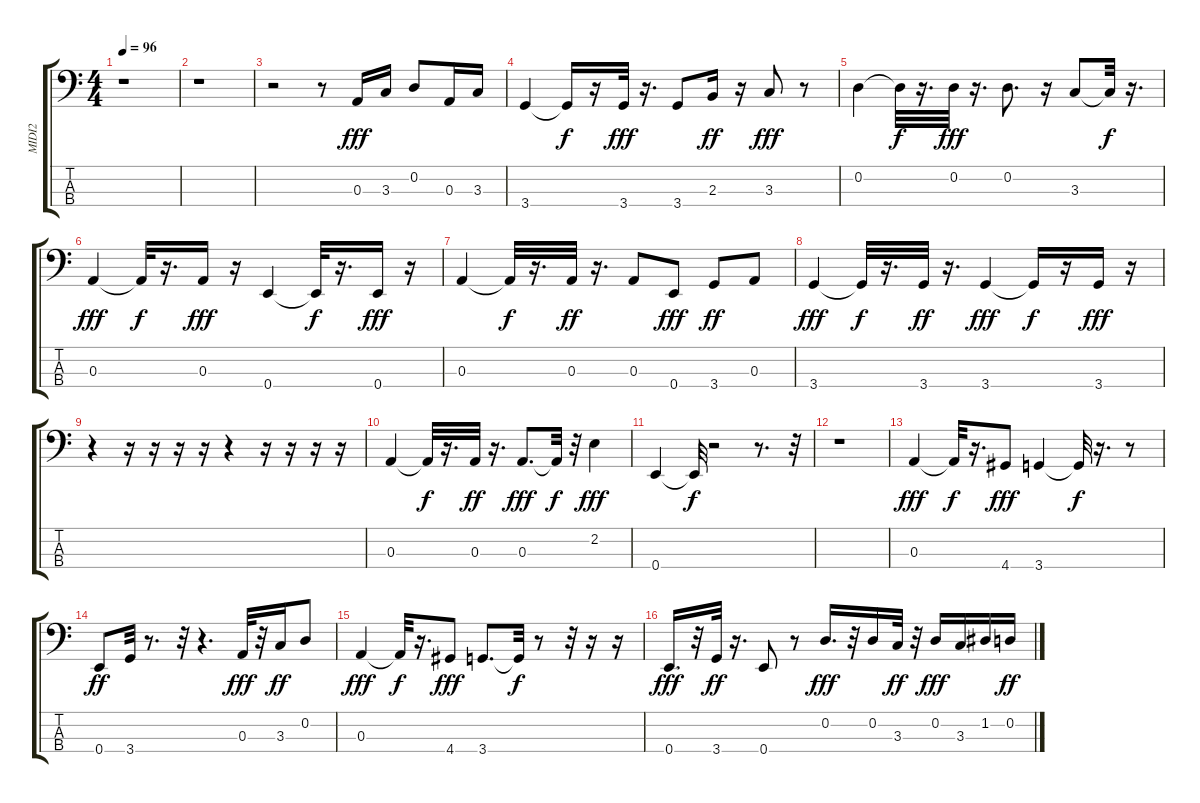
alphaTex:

\track ("MIDI2" "MIDI2") {instrument electricbassfinger}
\staff {score tabs}
\tuning (G2 D2 A1 E1) {hide}
\ts (4 4)
\tempo 96
\clef f4
\ks c
r.1{dy fff} |
r.1 |
r.2 r.8 0.3.16 3.3.16 0.2.8 0.3.16 3.3.16 |
3.4.4 3.4{t}.16{dy f} r.16 3.4.32{dy fff} r.16{d} 3.4.8 2.3.16{dy ff} r.16 3.3.8{dy fff} r.8 |
0.2.4 0.2{t}.32{dy f} r.16{d} 0.2.32{dy fff} r.16{d} 0.2.8{d} r.16 3.3.8 3.3{t}.32{dy f} r.16{d} |
0.3.4{dy fff} 0.3{t}.32{dy f} r.16{d} 0.3.16{dy fff} r.16 0.4.4 0.4{t}.32{dy f} r.16{d} 0.4.16{dy fff} r.16 |
0.3.4 0.3{t}.32{dy f} r.16{d} 0.3.32{dy ff} r.16{d} 0.3.8 0.4.8{dy fff} 3.4.8{dy ff} 0.3.8 |
3.4.4{dy fff} 3.4{t}.32{dy f} r.16{d} 3.4.32{dy ff} r.16{d} 3.4.4{dy fff} 3.4{t}.16{dy f} r.16 3.4.16{dy fff} r.16 |
r.4 r.16 r.16 r.16 r.16 r.4 r.16 r.16 r.16 r.16 |
0.3.4 0.3{t}.32{dy f} r.16{d} 0.3.32{dy ff} r.16{d} 0.3.8{d dy fff} 0.3{t}.32{dy f} r.32 2.2.4{dy fff} |
0.4.4 0.4{t}.32{dy f} r.2 r.8{d} r.32 |
r.1 |
0.3.4{dy fff} 0.3{t}.32{dy f} r.16{d} 4.4.8{dy fff} 3.4.4 3.4{t}.32{dy f} r.16{d} r.8 |
0.4.8{dy ff} 3.4.32 r.8{d} r.32 r.4{d} 0.3.32{dy fff} r.32 3.3.16{dy ff} 0.2.8 |
0.3.4{dy fff} 0.3{t}.32{dy f} r.16{d} 4.4.8{dy fff} 3.4.8{d} 3.4{t}.32{dy f} r.8 r.32 r.16 r.16 |
0.4.16{d dy fff} r.32 3.4.32{dy ff} r.16{d} 0.4.8 r.8 0.2.16{d dy fff} r.32 0.2.16 3.3.32{dy ff} r.32 0.2.16{dy fff} 3.3.16 1.2.16 0.2.16{dy ff}
